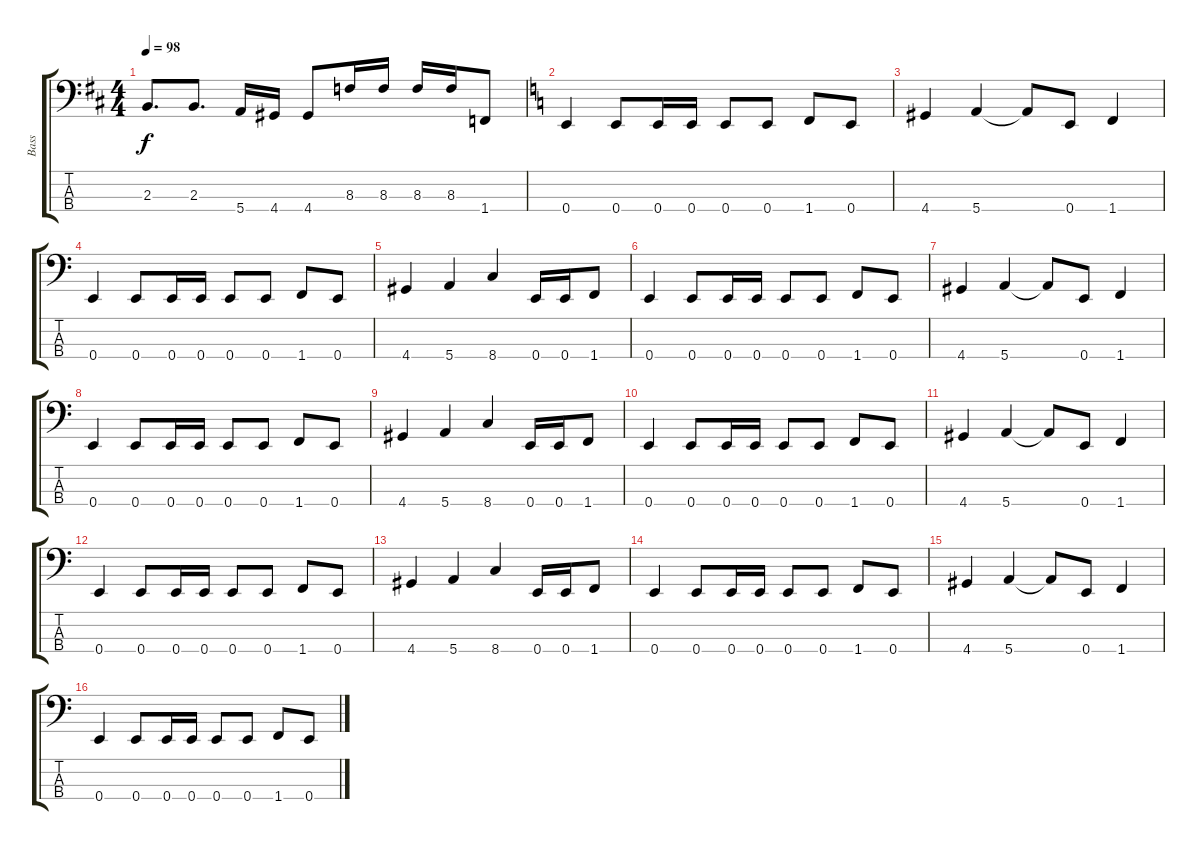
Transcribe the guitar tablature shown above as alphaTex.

\track ("Bass" "Bass") {instrument electricbassfinger}
\staff {score tabs}
\tuning (G2 D2 A1 E1) {hide}
\ts (4 4)
\tempo 98
\clef f4
\ks bminor
2.3.8{d dy f} 2.3.8{d} 5.4.16 4.4.16 4.4.8 8.3.16 8.3.16 8.3.16 8.3.16 1.4.8 |
\ks aminor
0.4.4 0.4.8 0.4.16 0.4.16 0.4.8 0.4.8 1.4.8 0.4.8 |
4.4.4 5.4.4 5.4{t}.8 0.4.8 1.4.4 |
0.4.4 0.4.8 0.4.16 0.4.16 0.4.8 0.4.8 1.4.8 0.4.8 |
4.4.4 5.4.4 8.4.4 0.4.16 0.4.16 1.4.8 |
0.4.4 0.4.8 0.4.16 0.4.16 0.4.8 0.4.8 1.4.8 0.4.8 |
4.4.4 5.4.4 5.4{t}.8 0.4.8 1.4.4 |
0.4.4 0.4.8 0.4.16 0.4.16 0.4.8 0.4.8 1.4.8 0.4.8 |
4.4.4 5.4.4 8.4.4 0.4.16 0.4.16 1.4.8 |
0.4.4 0.4.8 0.4.16 0.4.16 0.4.8 0.4.8 1.4.8 0.4.8 |
4.4.4 5.4.4 5.4{t}.8 0.4.8 1.4.4 |
0.4.4 0.4.8 0.4.16 0.4.16 0.4.8 0.4.8 1.4.8 0.4.8 |
4.4.4 5.4.4 8.4.4 0.4.16 0.4.16 1.4.8 |
0.4.4 0.4.8 0.4.16 0.4.16 0.4.8 0.4.8 1.4.8 0.4.8 |
4.4.4 5.4.4 5.4{t}.8 0.4.8 1.4.4 |
0.4.4 0.4.8 0.4.16 0.4.16 0.4.8 0.4.8 1.4.8 0.4.8
